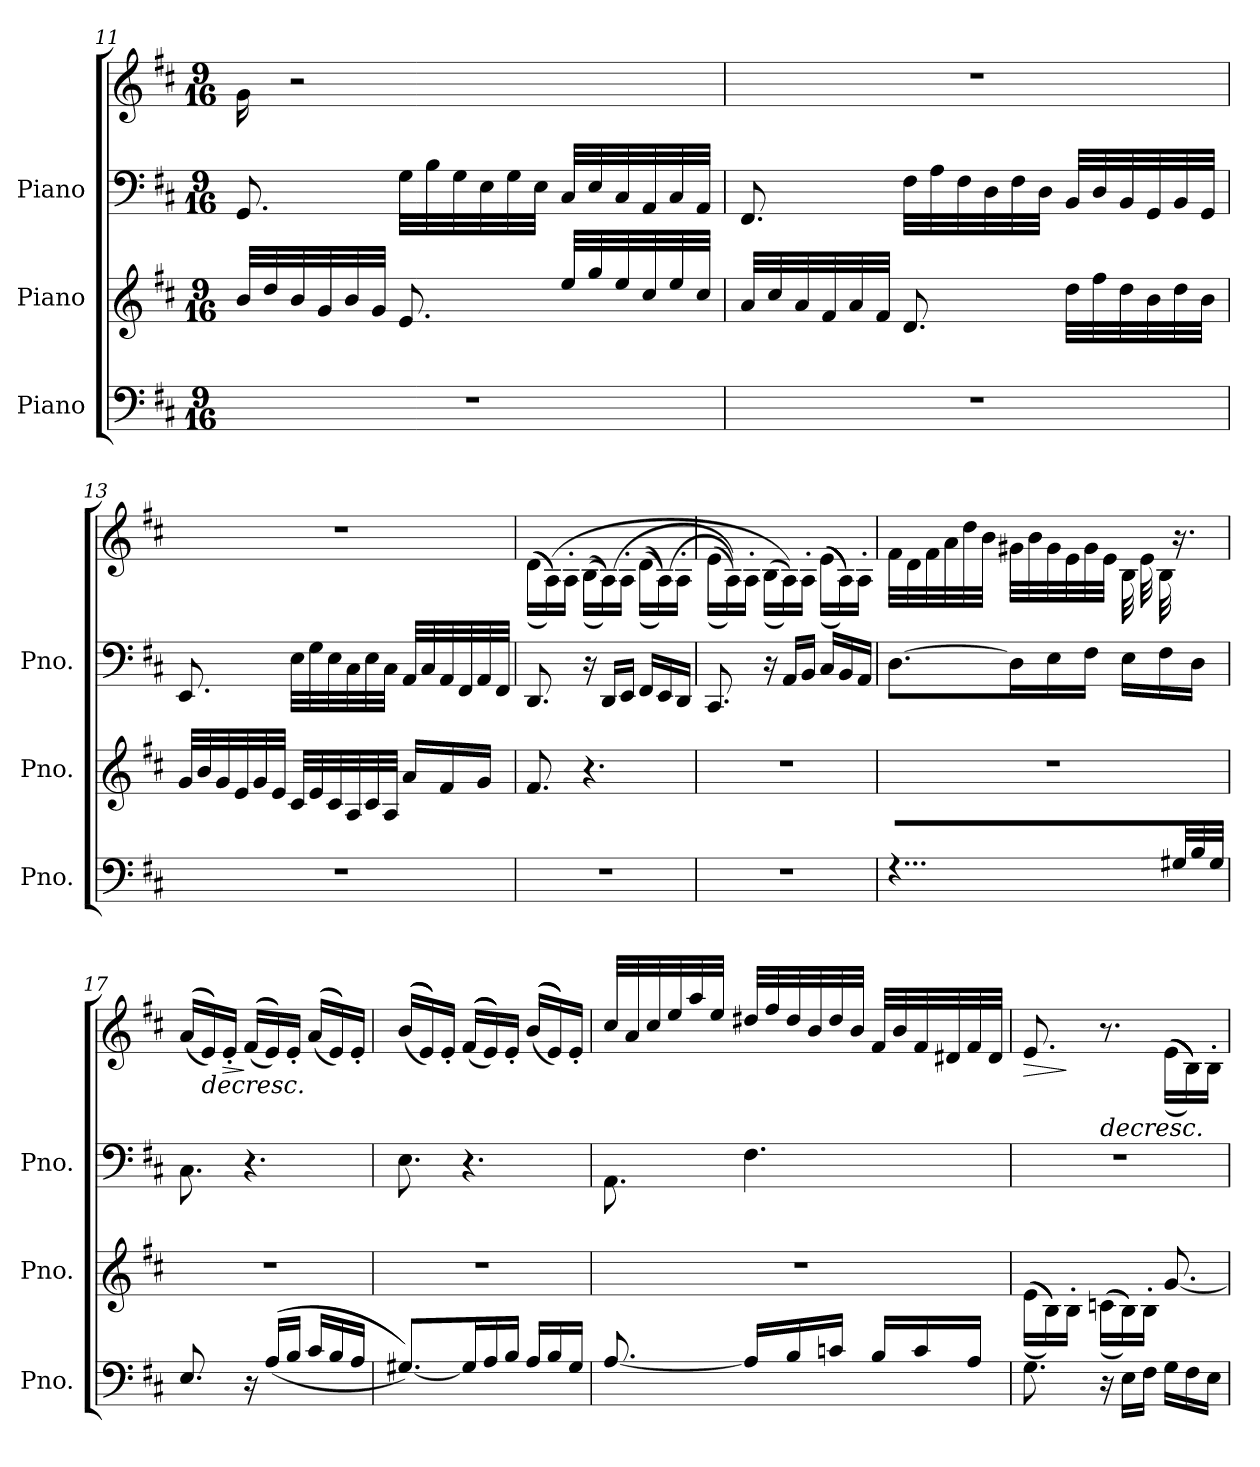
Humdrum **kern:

**kern	**kern	**kern	**kern	**dynam
*part3	*part2	*part1	*part1	*part1
*staff4	*staff3	*staff2	*staff1	*staff1/2
*I"Piano	*I"Piano	*I"Piano	*	*
*I'Pno.	*I'Pno.	*I'Pno.	*	*
*clefF4	*clefG2	*clefF4	*clefG2	*
*k[f#c#]	*k[f#c#]	*k[f#c#]	*k[f#c#]	*
*M9/16	*M9/16	*M9/16	*M9/16	*
=11	=11	=11	=11	=11
16%9r	32bi/LLL	8.GGj/	16gZ\	.
.	32ddi/	.	.	.
.	32bi/	.	2r	.
.	32gi/	.	.	.
.	32bi/	.	.	.
.	32gi/JJJ	.	.	.
.	8.ei/	32Gj\LLL	.	.
.	.	32Bj\	.	.
.	.	32Gj\	.	.
.	.	32Ej\	.	.
.	.	32Gj\	.	.
.	.	32Ej\JJJ	.	.
.	32eei/LLL	32C#j/LLL	.	.
.	32ggi/	32Ej/	.	.
.	32eei/	32C#j/	.	.
.	32cc#i/	32AAj/	.	.
.	32eei/	32C#j/	.	.
.	32cc#i/JJJ	32AAj/JJJ	.	.
!!LO:LB:g=z
=12	=12	=12	=12	=12
16%9r	32ai/LLL	8.FF#j/	16%9r	.
.	32cc#i/	.	.	.
.	32ai/	.	.	.
.	32f#i/	.	.	.
.	32ai/	.	.	.
.	32f#i/JJJ	.	.	.
.	8.di/	32F#j\LLL	.	.
.	.	32Aj\	.	.
.	.	32F#j\	.	.
.	.	32Dj\	.	.
.	.	32F#j\	.	.
.	.	32Dj\JJJ	.	.
.	32ddi\LLL	32BBj/LLL	.	.
.	32ff#i\	32Dj/	.	.
.	32ddi\	32BBj/	.	.
.	32bi\	32GGj/	.	.
.	32ddi\	32BBj/	.	.
.	32bi\JJJ	32GGj/JJJ	.	.
=13	=13	=13	=13	=13
16%9r	32gi/LLL	8.EEj/	16%9r	.
.	32bi/	.	.	.
.	32gi/	.	.	.
.	32ei/	.	.	.
.	32gi/	.	.	.
.	32ei/JJJ	.	.	.
.	32c#i/LLL	32Ej\LLL	.	.
.	32ei/	32Gj\	.	.
.	32c#i/	32Ej\	.	.
.	32Ai/	32C#j\	.	.
.	32c#i/	32Ej\	.	.
.	32Ai/JJJ	32C#j\JJJ	.	.
.	16ai/LL	32AAj/LLL	.	.
.	.	32C#j/	.	.
.	16f#i/	32AAj/	.	.
.	.	32FF#j/	.	.
.	16gi/JJ	32AAj/	.	.
.	.	32FF#j/JJJ	.	.
=14	=14	=14	=14	=14
16%9r	8.f#i/	8.DDj/	(<(<(<16dZ\LL	.
.	.	.	(16AZ\)))	.
.	.	.	16A'Z\JJ	.
.	4.r	16r	(<(<(<16BZ\LL	.
.	.	(<(<(<(<16DDj/LL	(16AZ\)))	.
.	.	16EEj/JJ	16A'Z\JJ	.
.	.	16FF#j/LL	(<(<(<16dZ\LL	.
.	.	16EEj/	(16AZ\)))	.
.	.	16DDj/JJ	16A'Z\JJ	.
!!LO:LB:g=z
=15	=15	=15	=15	=15
16%9r	16%9r	8.CC#j/	(<(<16eZ\LL	.
.	.	.	16AZ\))))	.
.	.	.	16A'Z\JJ	.
.	.	16r	(<(<16BZ\LL	.
.	.	16AAj/LL	16AZ\))))	.
.	.	16BBj/JJ	16A'Z\JJ	.
.	.	16C#j/LL	(<(<(<(<16eZ\LL	.
.	.	16BBj/	16AZ\))))	.
.	.	16AAj/JJ	16A'Z\JJ	.
=16	=16	=16	=16	=16
4...r	16%9r	[8.Dj\L	32f#Z\LLL	.
.	.	.	32dZ\	.
.	.	.	32f#Z\	.
.	.	.	32aZ\	.
.	.	.	32ddZ\	.
.	.	.	32bZ\JJJ	.
.	.	16Dj\L]	32g#XZ\LLL	.
.	.	.	32bZ\	.
.	.	16Ej\	32g#Z\	.
.	.	.	32eZ\	.
.	.	16F#j\JJ	32g#Z\	.
.	.	.	32eZ\JJJ	.
.	.	16Ej\LL	32BZ\LLL	.
.	.	.	32eZ\	.
.	.	16F#j\	32BZ\	.
32G#XV/	.	.	16.r	.
32BV/	.	16Dj\JJ	.	.
32G#V/JJJ	.	.	.	.
=17	=17	=17	=17	=17
8.EV/	16%9r	8.C#j\	(<(<(<16aZ/LL	.
!	!	!	!	!LO:HP:b
.	.	.	(16eZ/)))	>
!	!	!	!	!LO:HP:b
!	!	!	!	!LO:HP:n=1:b
.	.	.	16e'Z/JJ	> >
16r	.	4.r	(<(<(<16f#Z/LL	] ]
(>(>(>16AV/LL	.	.	(16eZ/)))	]
16BV/JJ	.	.	16e'Z/JJ	.
16c#V/LL	.	.	(<(<(<16aZ/LL	.
16BV/	.	.	(16eZ/)))	.
16AV/JJ	.	.	16e'Z/JJ	.
=18	=18	=18	=18	=18
([8.G#XV/L)))	16%9r	8.Ej\	(<(<(<(<16bZ/LL	.
.	.	.	16eZ/))))	.
.	.	.	16e'Z/JJ	.
16G#V/L]	.	4.r	(<(<(<(<16f#Z/LL	.
16AV/	.	.	16eZ/))))	.
16BV/JJ	.	.	16e'Z/JJ	.
16AV/LL	.	.	(<(<(<(<16bZ/LL	.
16BV/	.	.	16eZ/))))	.
16G#V/JJ	.	.	16e'Z/JJ	.
!!LO:PB:g=z
=19	=19	=19	=19	=19
[8.AV/	16%9r	8.AAj\	32cc#Z/LLL	.
.	.	.	32aZ/	.
.	.	.	32cc#Z/	.
.	.	.	32eeZ/	.
.	.	.	32aaZ/	.
.	.	.	32eeZ/JJJ	.
16AV/LL]	.	4.F#j\	32dd#XZ/LLL	.
.	.	.	32ff#Z/	.
16BV/	.	.	32dd#Z/	.
.	.	.	32bZ/	.
16cnV/JJ	.	.	32dd#Z/	.
.	.	.	32bZ/JJJ	.
16BV/LL	.	.	32f#Z/LLL	.
.	.	.	32bZ/	.
16cV/	.	.	32f#Z/	.
.	.	.	32d#XZ/	.
16AV/JJ	.	.	32f#Z/	.
.	.	.	32d#Z/JJJ	.
=20	=20	=20	=20	=20
!	!	!	!	!LO:HP:b
8.GV\	(<(<(<16ei\LL	16%9r	8.eZ/	>
.	(16Bi\)))	.	.	.
.	16B'i\JJ	.	.	] ]
!	!	!	!	!LO:HP:b
16r	(<(<(<16cni\LL	.	8.r	>
16EV\LL	(16Bi\)))	.	.	.
16F#V\JJ	16B'i\JJ	.	.	.
16GV\LL	[8.gi/	.	(<(<(<(<16eZ\LL	.
16F#V\	.	.	16BZ\))))	.
16EV\JJ	.	.	16B'Z\JJ	.
=	=	=	=	=
*-	*-	*-	*-	*-
